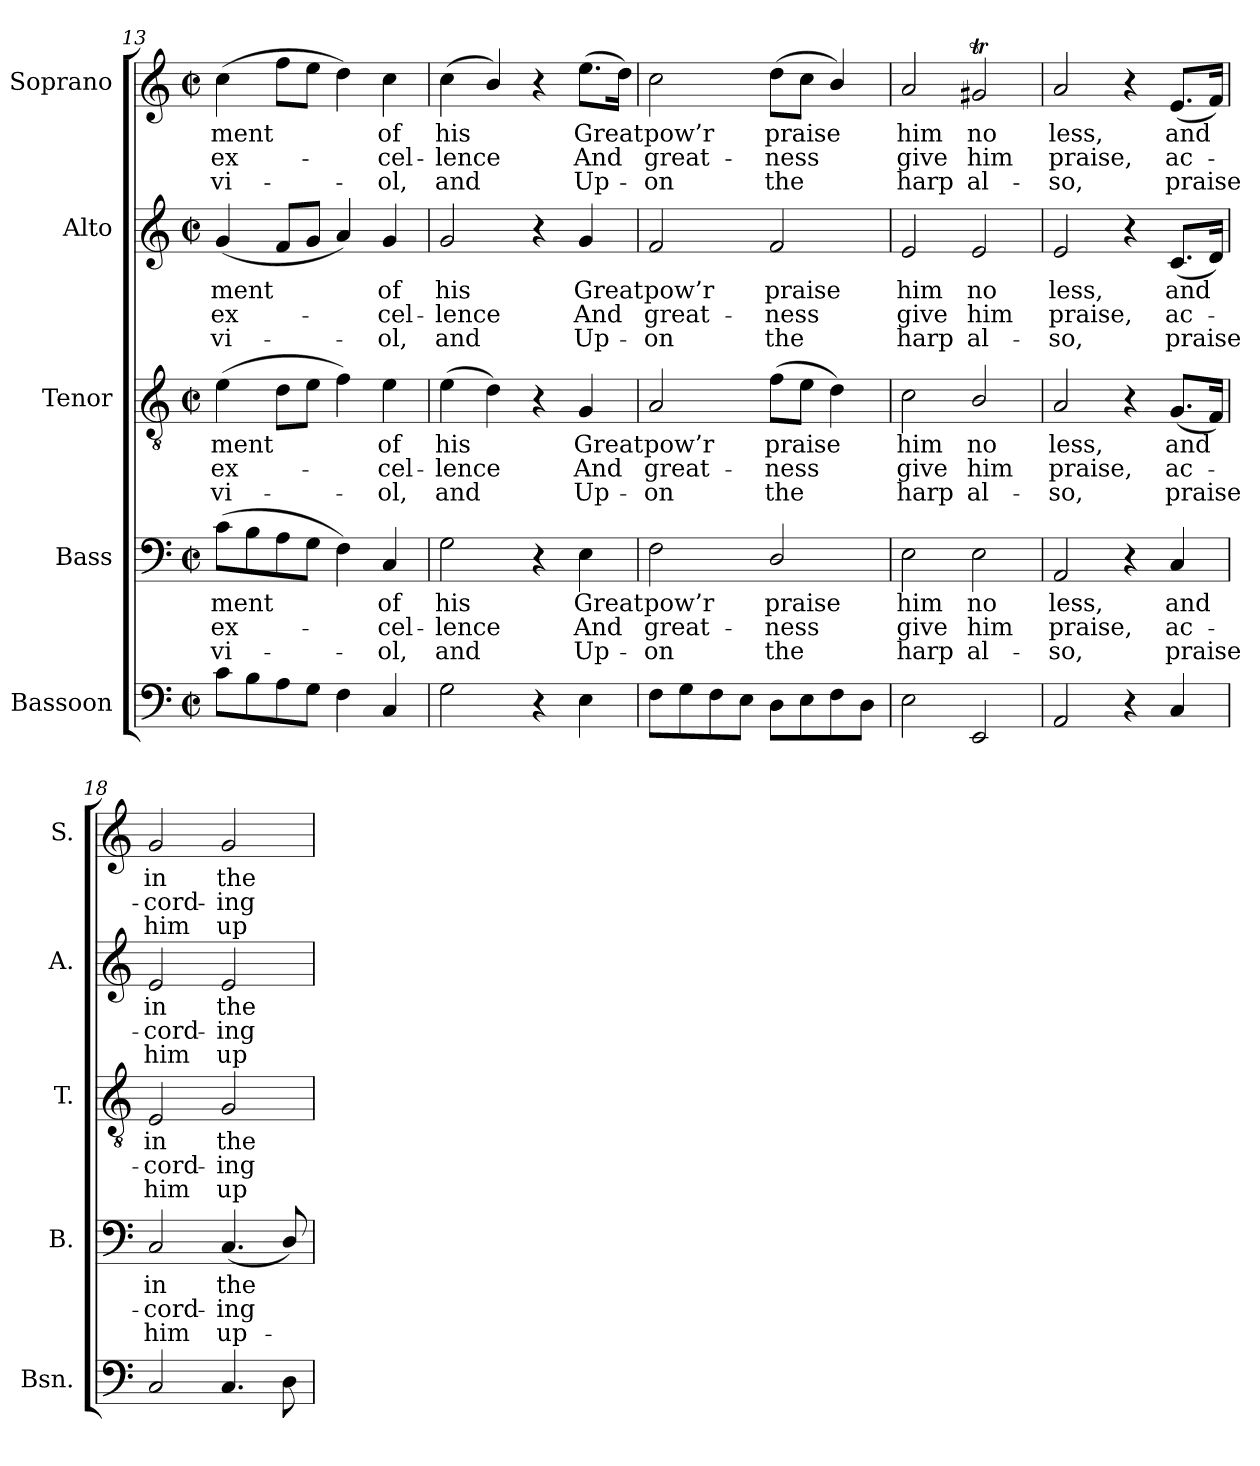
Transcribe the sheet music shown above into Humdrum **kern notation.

**kern	**kern	**text	**text	**text	**kern	**text	**text	**text	**kern	**text	**text	**text	**kern	**text	**text	**text
*part5	*part4	*part4	*part4	*part4	*part3	*part3	*part3	*part3	*part2	*part2	*part2	*part2	*part1	*part1	*part1	*part1
*staff5	*staff4	*staff4	*staff4	*staff4	*staff3	*staff3	*staff3	*staff3	*staff2	*staff2	*staff2	*staff2	*staff1	*staff1	*staff1	*staff1
*I"Bassoon	*I"Bass	*	*	*	*I"Tenor	*	*	*	*I"Alto	*	*	*	*I"Soprano	*	*	*
*I'Bsn.	*I'B.	*	*	*	*I'T.	*	*	*	*I'A.	*	*	*	*I'S.	*	*	*
*clefF4	*clefF4	*	*	*	*clefGv2	*	*	*	*clefG2	*	*	*	*clefG2	*	*	*
*	*	*	*	*	*ITrd7c12	*	*	*	*	*	*	*	*	*	*	*
*k[]	*k[]	*	*	*	*k[]	*	*	*	*k[]	*	*	*	*k[]	*	*	*
*C:	*C:	*	*	*	*C:	*	*	*	*C:	*	*	*	*C:	*	*	*
*M2/2	*M2/2	*	*	*	*M2/2	*	*	*	*M2/2	*	*	*	*M2/2	*	*	*
*met(c|)	*met(c|)	*	*	*	*met(c|)	*	*	*	*met(c|)	*	*	*	*met(c|)	*	*	*
=13	=13	=13	=13	=13	=13	=13	=13	=13	=13	=13	=13	=13	=13	=13	=13	=13
!	!	!LO:LY:b:color=#000000	!LO:LY:b:color=#000000	!LO:LY:b:color=#000000	!	!	!	!	!	!	!	!	!	!	!	!
!	!	!	!	!	!	!LO:LY:b:color=#000000	!LO:LY:b:color=#000000	!LO:LY:b:color=#000000	!	!	!	!	!	!	!	!
!	!	!	!	!	!	!	!	!	!	!LO:LY:b:color=#000000	!LO:LY:b:color=#000000	!LO:LY:b:color=#000000	!	!	!	!
!	!	!	!	!	!	!	!	!	!	!	!	!	!	!LO:LY:b:color=#000000	!LO:LY:b:color=#000000	!LO:LY:b:color=#000000
8ci\L	(8ci\L	-ment	ex-	vi-	(4Ei\	-ment	ex-	vi-	(4gi/	-ment	ex-	vi-	(4cci\	-ment	ex-	vi-
8Bi\	8Bi\	.	.	.	.	.	.	.	.	.	.	.	.	.	.	.
8Ai\	8Ai\	.	.	.	8Di\L	.	.	.	8fi/L	.	.	.	8ffi\L	.	.	.
8Gi\J	8Gi\J	.	.	.	8Ei\J	.	.	.	8gi/J	.	.	.	8eei\J	.	.	.
4Fi\	4Fi\)	.	.	.	4Fi\)	.	.	.	4ai/)	.	.	.	4ddi\)	.	.	.
!	!	!LO:LY:b:color=#000000	!LO:LY:b:color=#000000	!LO:LY:b:color=#000000	!	!	!	!	!	!	!	!	!	!	!	!
!	!	!	!	!	!	!LO:LY:b:color=#000000	!LO:LY:b:color=#000000	!LO:LY:b:color=#000000	!	!	!	!	!	!	!	!
!	!	!	!	!	!	!	!	!	!	!LO:LY:b:color=#000000	!LO:LY:b:color=#000000	!LO:LY:b:color=#000000	!	!	!	!
!	!	!	!	!	!	!	!	!	!	!	!	!	!	!LO:LY:b:color=#000000	!LO:LY:b:color=#000000	!LO:LY:b:color=#000000
4Ci/	4Ci/	of	-cel-	-ol,	4Ei\	of	-cel-	-ol,	4gi/	of	-cel-	-ol,	4cci\	of	-cel-	-ol,
=14	=14	=14	=14	=14	=14	=14	=14	=14	=14	=14	=14	=14	=14	=14	=14	=14
!	!	!LO:LY:b:color=#000000	!LO:LY:b:color=#000000	!LO:LY:b:color=#000000	!	!	!	!	!	!	!	!	!	!	!	!
!	!	!	!	!	!	!LO:LY:b:color=#000000	!LO:LY:b:color=#000000	!LO:LY:b:color=#000000	!	!	!	!	!	!	!	!
!	!	!	!	!	!	!	!	!	!	!LO:LY:b:color=#000000	!LO:LY:b:color=#000000	!LO:LY:b:color=#000000	!	!	!	!
!	!	!	!	!	!	!	!	!	!	!	!	!	!	!LO:LY:b:color=#000000	!LO:LY:b:color=#000000	!LO:LY:b:color=#000000
2Gi\	2Gi\	his	-lence	and	(4Ei\	his	-lence	and	2gi/	his	-lence	and	(4cci\	his	-lence	and
.	.	.	.	.	4Di\)	.	.	.	.	.	.	.	4bi/)	.	.	.
4r	4r	.	.	.	4r	.	.	.	4r	.	.	.	4r	.	.	.
!	!	!LO:LY:b:color=#000000	!LO:LY:b:color=#000000	!LO:LY:b:color=#000000	!	!	!	!	!	!	!	!	!	!	!	!
!	!	!	!	!	!	!LO:LY:b:color=#000000	!LO:LY:b:color=#000000	!LO:LY:b:color=#000000	!	!	!	!	!	!	!	!
!	!	!	!	!	!	!	!	!	!	!LO:LY:b:color=#000000	!LO:LY:b:color=#000000	!LO:LY:b:color=#000000	!	!	!	!
!	!	!	!	!	!	!	!	!	!	!	!	!	!	!LO:LY:b:color=#000000	!LO:LY:b:color=#000000	!LO:LY:b:color=#000000
4Ei\	4Ei\	Great	And	Up-	4GGi/	Great	And	Up-	4gi/	Great	And	Up-	(8.eei\L	Great	And	Up-
.	.	.	.	.	.	.	.	.	.	.	.	.	16ddi\Jk)	.	.	.
!!LO:PB:g=z
=15	=15	=15	=15	=15	=15	=15	=15	=15	=15	=15	=15	=15	=15	=15	=15	=15
!	!	!LO:LY:b:color=#000000	!LO:LY:b:color=#000000	!LO:LY:b:color=#000000	!	!	!	!	!	!	!	!	!	!	!	!
!	!	!	!	!	!	!LO:LY:b:color=#000000	!LO:LY:b:color=#000000	!LO:LY:b:color=#000000	!	!	!	!	!	!	!	!
!	!	!	!	!	!	!	!	!	!	!LO:LY:b:color=#000000	!LO:LY:b:color=#000000	!LO:LY:b:color=#000000	!	!	!	!
!	!	!	!	!	!	!	!	!	!	!	!	!	!	!LO:LY:b:color=#000000	!LO:LY:b:color=#000000	!LO:LY:b:color=#000000
8Fi\L	2Fi\	pow’r	great-	-on	2AAi/	pow’r	great-	-on	2fi/	pow’r	great-	-on	2cci\	pow’r	great-	-on
8Gi\	.	.	.	.	.	.	.	.	.	.	.	.	.	.	.	.
8Fi\	.	.	.	.	.	.	.	.	.	.	.	.	.	.	.	.
8Ei\J	.	.	.	.	.	.	.	.	.	.	.	.	.	.	.	.
!	!	!LO:LY:b:color=#000000	!LO:LY:b:color=#000000	!LO:LY:b:color=#000000	!	!	!	!	!	!	!	!	!	!	!	!
!	!	!	!	!	!	!LO:LY:b:color=#000000	!LO:LY:b:color=#000000	!LO:LY:b:color=#000000	!	!	!	!	!	!	!	!
!	!	!	!	!	!	!	!	!	!	!LO:LY:b:color=#000000	!LO:LY:b:color=#000000	!LO:LY:b:color=#000000	!	!	!	!
!	!	!	!	!	!	!	!	!	!	!	!	!	!	!LO:LY:b:color=#000000	!LO:LY:b:color=#000000	!LO:LY:b:color=#000000
8Di\L	2Di/	praise	-ness	the	(8Fi\L	praise	-ness	the	2fi/	praise	-ness	the	(8ddi\L	praise	-ness	the
8Ei\	.	.	.	.	8Ei\J	.	.	.	.	.	.	.	8cci\J	.	.	.
8Fi\	.	.	.	.	4Di\)	.	.	.	.	.	.	.	4bi/)	.	.	.
8Di\J	.	.	.	.	.	.	.	.	.	.	.	.	.	.	.	.
=16	=16	=16	=16	=16	=16	=16	=16	=16	=16	=16	=16	=16	=16	=16	=16	=16
!	!	!LO:LY:b:color=#000000	!LO:LY:b:color=#000000	!LO:LY:b:color=#000000	!	!	!	!	!	!	!	!	!	!	!	!
!	!	!	!	!	!	!LO:LY:b:color=#000000	!LO:LY:b:color=#000000	!LO:LY:b:color=#000000	!	!	!	!	!	!	!	!
!	!	!	!	!	!	!	!	!	!	!LO:LY:b:color=#000000	!LO:LY:b:color=#000000	!LO:LY:b:color=#000000	!	!	!	!
!	!	!	!	!	!	!	!	!	!	!	!	!	!	!LO:LY:b:color=#000000	!LO:LY:b:color=#000000	!LO:LY:b:color=#000000
2Ei\	2Ei\	him	give	harp	2Ci\	him	give	harp	2ei/	him	give	harp	2ai/	him	give	harp
!	!	!LO:LY:b:color=#000000	!LO:LY:b:color=#000000	!LO:LY:b:color=#000000	!	!	!	!	!	!	!	!	!	!	!	!
!	!	!	!	!	!	!LO:LY:b:color=#000000	!LO:LY:b:color=#000000	!LO:LY:b:color=#000000	!	!	!	!	!	!	!	!
!	!	!	!	!	!	!	!	!	!	!LO:LY:b:color=#000000	!LO:LY:b:color=#000000	!LO:LY:b:color=#000000	!	!	!	!
!	!	!	!	!	!	!	!	!	!	!	!	!	!	!LO:LY:b:color=#000000	!LO:LY:b:color=#000000	!LO:LY:b:color=#000000
2EEi/	2Ei\	no	him	al-	2BBi/	no	him	al-	2ei/	no	him	al-	2g#Xti/	no	him	al-
=17	=17	=17	=17	=17	=17	=17	=17	=17	=17	=17	=17	=17	=17	=17	=17	=17
!	!	!LO:LY:b:color=#000000	!LO:LY:b:color=#000000	!LO:LY:b:color=#000000	!	!	!	!	!	!	!	!	!	!	!	!
!	!	!	!	!	!	!LO:LY:b:color=#000000	!LO:LY:b:color=#000000	!LO:LY:b:color=#000000	!	!	!	!	!	!	!	!
!	!	!	!	!	!	!	!	!	!	!LO:LY:b:color=#000000	!LO:LY:b:color=#000000	!LO:LY:b:color=#000000	!	!	!	!
!	!	!	!	!	!	!	!	!	!	!	!	!	!	!LO:LY:b:color=#000000	!LO:LY:b:color=#000000	!LO:LY:b:color=#000000
2AAi/	2AAi/	less,	praise,	-so,	2AAi/	less,	praise,	-so,	2ei/	less,	praise,	-so,	2ai/	less,	praise,	-so,
4r	4r	.	.	.	4r	.	.	.	4r	.	.	.	4r	.	.	.
!	!	!LO:LY:b:color=#000000	!LO:LY:b:color=#000000	!LO:LY:b:color=#000000	!	!	!	!	!	!	!	!	!	!	!	!
!	!	!	!	!	!	!LO:LY:b:color=#000000	!LO:LY:b:color=#000000	!LO:LY:b:color=#000000	!	!	!	!	!	!	!	!
!	!	!	!	!	!	!	!	!	!	!LO:LY:b:color=#000000	!LO:LY:b:color=#000000	!LO:LY:b:color=#000000	!	!	!	!
!	!	!	!	!	!	!	!	!	!	!	!	!	!	!LO:LY:b:color=#000000	!LO:LY:b:color=#000000	!LO:LY:b:color=#000000
4Ci/	4Ci/	and	ac-	praise	(8.GGi/L	and	ac-	praise	(8.ci/L	and	ac-	praise	(8.ei/L	and	ac-	praise
.	.	.	.	.	16FFi/Jk)	.	.	.	16di/Jk)	.	.	.	16fi/Jk)	.	.	.
=18	=18	=18	=18	=18	=18	=18	=18	=18	=18	=18	=18	=18	=18	=18	=18	=18
!	!	!LO:LY:b:color=#000000	!LO:LY:b:color=#000000	!LO:LY:b:color=#000000	!	!	!	!	!	!	!	!	!	!	!	!
!	!	!	!	!	!	!LO:LY:b:color=#000000	!LO:LY:b:color=#000000	!LO:LY:b:color=#000000	!	!	!	!	!	!	!	!
!	!	!	!	!	!	!	!	!	!	!LO:LY:b:color=#000000	!LO:LY:b:color=#000000	!LO:LY:b:color=#000000	!	!	!	!
!	!	!	!	!	!	!	!	!	!	!	!	!	!	!LO:LY:b:color=#000000	!LO:LY:b:color=#000000	!LO:LY:b:color=#000000
2Ci/	2Ci/	in	-cord-	him	2EEi/	in	-cord-	him	2ei/	in	-cord-	him	2gi/	in	-cord-	him
!	!	!LO:LY:b:color=#000000	!LO:LY:b:color=#000000	!LO:LY:b:color=#000000	!	!	!	!	!	!	!	!	!	!	!	!
!	!	!	!	!	!	!LO:LY:b:color=#000000	!LO:LY:b:color=#000000	!LO:LY:b:color=#000000	!	!	!	!	!	!	!	!
!	!	!	!	!	!	!	!	!	!	!LO:LY:b:color=#000000	!LO:LY:b:color=#000000	!LO:LY:b:color=#000000	!	!	!	!
!	!	!	!	!	!	!	!	!	!	!	!	!	!	!LO:LY:b:color=#000000	!LO:LY:b:color=#000000	!LO:LY:b:color=#000000
4.Ci/	(4.Ci/	the	-ing	up-	2GGi/	the	-ing	up-	2ei/	the	-ing	up-	2gi/	the	-ing	up-
8Di\	8Di/)	.	.	.	.	.	.	.	.	.	.	.	.	.	.	.
=	=	=	=	=	=	=	=	=	=	=	=	=	=	=	=	=
*-	*-	*-	*-	*-	*-	*-	*-	*-	*-	*-	*-	*-	*-	*-	*-	*-
